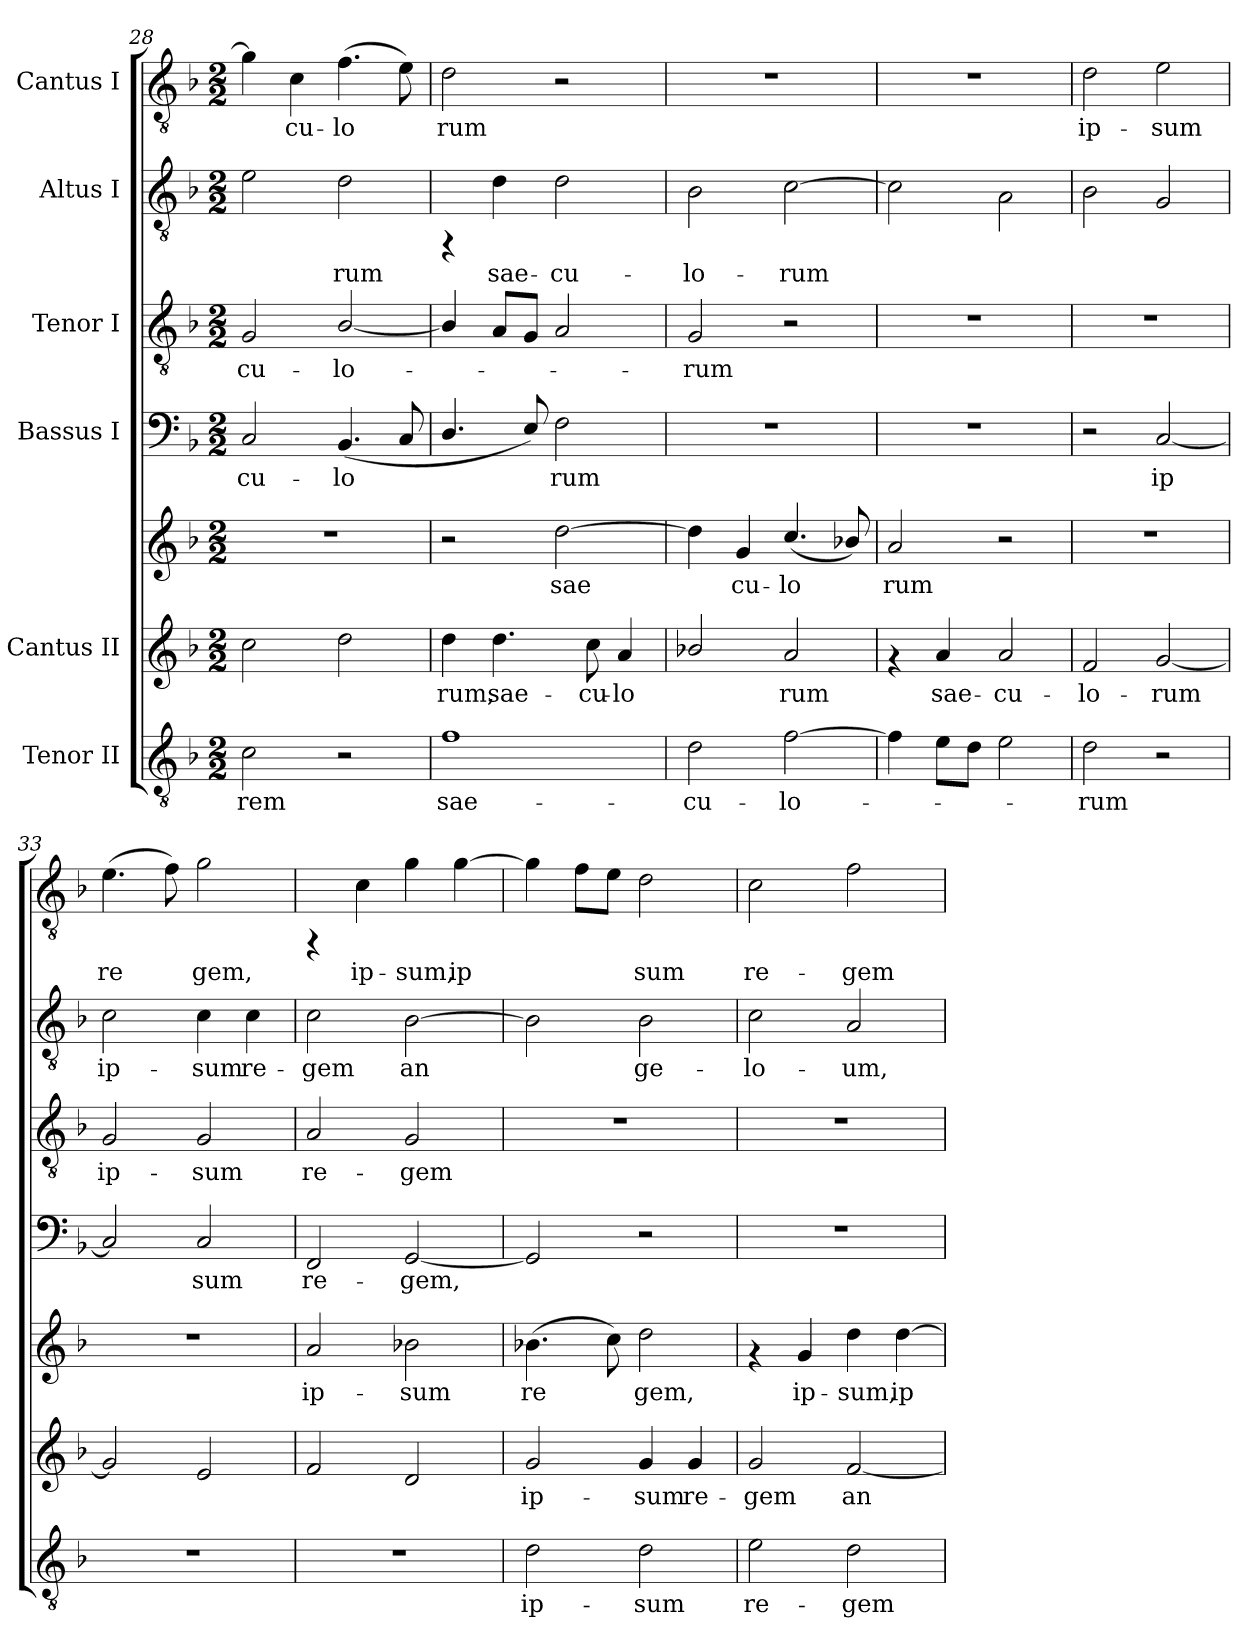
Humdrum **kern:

**kern	**text	**kern	**text	**kern	**text	**kern	**text	**kern	**text	**kern	**text	**kern	**text
*part6	*part6	*part5	*part5	*part5	*part5	*part4	*part4	*part3	*part3	*part2	*part2	*part1	*part1
*staff7	*staff7	*staff6	*staff6	*staff5	*staff5	*staff4	*staff4	*staff3	*staff3	*staff2	*staff2	*staff1	*staff1
*I"Tenor II	*	*I"Cantus II	*	*	*	*I"Bassus I	*	*I"Tenor I	*	*I"Altus I	*	*I"Cantus I	*
*clefGv2	*	*clefG2	*	*clefG2	*	*clefF4	*	*clefGv2	*	*clefGv2	*	*clefGv2	*
*k[b-]	*	*k[b-]	*	*k[b-]	*	*k[b-]	*	*k[b-]	*	*k[b-]	*	*k[b-]	*
*F:	*	*F:	*	*F:	*	*F:	*	*F:	*	*F:	*	*F:	*
*M2/2	*	*M2/2	*	*M2/2	*	*M2/2	*	*M2/2	*	*M2/2	*	*M2/2	*
=28	=28	=28	=28	=28	=28	=28	=28	=28	=28	=28	=28	=28	=28
!	!LO:LY:b:cj	!	!	!	!	!	!LO:LY:b:cj	!	!LO:LY:b:cj	!	!LO:LY:b:cj	!	!LO:LY:b:cj
2c\	-rem	2cc\	.	1r	.	2C/	-cu-	2G/	-cu-	2e\	-	4g\]	-
!	!	!	!	!	!	!	!	!	!	!	!	!	!LO:LY:b:cj
.	.	.	.	.	.	.	.	.	.	.	.	4c\	cu-
!	!	!	!	!	!	!	!LO:LY:b:cj	!	!LO:LY:b:cj	!	!LO:LY:b:cj	!	!LO:LY:b:cj
2r	.	2dd\	.	.	.	(<4.BB-/	-lo-	[<2B-/	-lo-	2d\	rum	(>4.f\	-lo-
!	!	!	!	!	!	!	!LO:LY:b:cj	!	!	!	!	!	!LO:LY:b:cj
.	.	.	.	.	.	8C/	--	.	.	.	.	8e\)	--
=29	=29	=29	=29	=29	=29	=29	=29	=29	=29	=29	=29	=29	=29
!	!LO:LY:b:cj	!	!LO:LY:b:cj	!	!	!	!LO:LY:b:cj	!	!	!	!	!	!LO:LY:b:cj
1f	sae-	4dd\	-rum,	2r	.	4.D/	-	4B-/]	.	4rFF	.	2d\	-rum
!	!	!	!LO:LY:b:cj	!	!	!	!	!	!	!	!LO:LY:b:cj	!	!
.	.	4.dd\	sae-	.	.	.	.	8A/L	.	4d\	sae-	.	.
!	!	!	!	!	!	!	!LO:LY:b:cj	!	!	!	!	!	!
.	.	.	.	.	.	8E/)	.	8G/J	.	.	.	.	.
!	!	!	!	!	!LO:LY:b:cj	!	!LO:LY:b:cj	!	!	!	!LO:LY:b:cj	!	!
.	.	.	.	[>2dd\	-sae-	2F\	rum	2A/	.	2d\	-cu-	2r	.
!	!	!	!LO:LY:b:cj	!	!	!	!	!	!	!	!	!	!
.	.	8cc\	-cu-	.	.	.	.	.	.	.	.	.	.
!	!	!	!LO:LY:b:cj	!	!	!	!	!	!	!	!	!	!
.	.	4a/	-lo-	.	.	.	.	.	.	.	.	.	.
=30	=30	=30	=30	=30	=30	=30	=30	=30	=30	=30	=30	=30	=30
!	!LO:LY:b:cj	!	!LO:LY:b:cj	!	!LO:LY:b:cj	!	!	!	!LO:LY:b:cj	!	!LO:LY:b:cj	!	!
2d\	-cu-	2b-X/	-	4dd\]	-	1r	.	2G/	-rum	2B-\	-lo-	1r	.
!	!	!	!	!	!LO:LY:b:cj	!	!	!	!	!	!	!	!
.	.	.	.	4g/	cu-	.	.	.	.	.	.	.	.
!	!LO:LY:b:cj	!	!LO:LY:b:cj	!	!LO:LY:b:cj	!	!	!	!	!	!LO:LY:b:cj	!	!
[>2f\	-lo-	2a/	rum	(<4.cc/	-lo-	.	.	2r	.	[>2c\	-rum	.	.
!	!	!	!	!	!LO:LY:b:cj	!	!	!	!	!	!	!	!
.	.	.	.	8b-X/)	--	.	.	.	.	.	.	.	.
=31	=31	=31	=31	=31	=31	=31	=31	=31	=31	=31	=31	=31	=31
!	!	!	!	!	!LO:LY:b:cj	!	!	!	!	!	!	!	!
4f\]	.	4rf	.	2a/	rum	1r	.	1r	.	2c\]	.	1r	.
!	!	!	!LO:LY:b:cj	!	!	!	!	!	!	!	!	!	!
8e\L	.	4a/	sae-	.	.	.	.	.	.	.	.	.	.
8d\J	.	.	.	.	.	.	.	.	.	.	.	.	.
!	!	!	!LO:LY:b:cj	!	!	!	!	!	!	!	!	!	!
2e\	.	2a/	-cu-	2r	.	.	.	.	.	2A\	.	.	.
!!LO:PB:g=z
=32	=32	=32	=32	=32	=32	=32	=32	=32	=32	=32	=32	=32	=32
!	!LO:LY:b:cj	!	!LO:LY:b:cj	!	!	!	!	!	!	!	!	!	!LO:LY:b:cj
2d\	-rum	2f/	-lo-	1r	.	2r	.	1r	.	2B-\	.	2d\	ip-
!	!	!	!LO:LY:b:cj	!	!	!	!LO:LY:b:cj	!	!	!	!	!	!LO:LY:b:cj
2r	.	[<2g/	-rum	.	.	[<2C/	ip-	.	.	2G/	.	2e\	-sum
=33	=33	=33	=33	=33	=33	=33	=33	=33	=33	=33	=33	=33	=33
!	!	!	!	!	!	!	!LO:LY:b:cj	!	!LO:LY:b:cj	!	!LO:LY:b:cj	!	!LO:LY:b:cj
1r	.	2g/]	.	1r	.	2C/]	-	2G/	ip-	2c\	ip-	(>4.e\	re-
!	!	!	!	!	!	!	!	!	!	!	!	!	!LO:LY:b:cj
.	.	.	.	.	.	.	.	.	.	.	.	8f\)	-
!	!	!	!	!	!	!	!LO:LY:b:cj	!	!LO:LY:b:cj	!	!LO:LY:b:cj	!	!LO:LY:b:cj
.	.	2e/	.	.	.	2C/	sum	2G/	-sum	4c\	-sum	2g\	gem,
!	!	!	!	!	!	!	!	!	!	!	!LO:LY:b:cj	!	!
.	.	.	.	.	.	.	.	.	.	4c\	re-	.	.
=34	=34	=34	=34	=34	=34	=34	=34	=34	=34	=34	=34	=34	=34
!	!	!	!	!	!LO:LY:b:cj	!	!LO:LY:b:cj	!	!LO:LY:b:cj	!	!LO:LY:b:cj	!	!
1r	.	2f/	.	2a/	ip-	2FF/	re-	2A/	re-	2c\	-gem	4rFF	.
!	!	!	!	!	!	!	!	!	!	!	!	!	!LO:LY:b:cj
.	.	.	.	.	.	.	.	.	.	.	.	4c\	ip-
!	!	!	!	!	!LO:LY:b:cj	!	!LO:LY:b:cj	!	!LO:LY:b:cj	!	!LO:LY:b:cj	!	!LO:LY:b:cj
.	.	2d/	.	2b-X\	-sum	[<2GG/	-gem,	2G/	-gem	[>2B-\	an-	4g\	-sum,
!	!	!	!	!	!	!	!	!	!	!	!	!	!LO:LY:b:cj
.	.	.	.	.	.	.	.	.	.	.	.	[>4g\	ip-
=35	=35	=35	=35	=35	=35	=35	=35	=35	=35	=35	=35	=35	=35
!	!LO:LY:b:cj	!	!LO:LY:b:cj	!	!LO:LY:b:cj	!	!	!	!	!	!LO:LY:b:cj	!	!LO:LY:b:cj
2d\	ip-	2g/	ip-	(>4.b-X\	re-	2GG/]	.	1r	.	2B-\]	-	4g\]	-
!	!	!	!	!	!	!	!	!	!	!	!	!	!LO:LY:b:cj
.	.	.	.	.	.	.	.	.	.	.	.	8f\L	.
!	!	!	!	!	!LO:LY:b:cj	!	!	!	!	!	!	!	!LO:LY:b:cj
.	.	.	.	8cc\)	-	.	.	.	.	.	.	8e\J	.
!	!LO:LY:b:cj	!	!LO:LY:b:cj	!	!LO:LY:b:cj	!	!	!	!	!	!LO:LY:b:cj	!	!LO:LY:b:cj
2d\	-sum	4g/	-sum	2dd\	gem,	2r	.	.	.	2B-\	ge-	2d\	sum
!	!	!	!LO:LY:b:cj	!	!	!	!	!	!	!	!	!	!
.	.	4g/	re-	.	.	.	.	.	.	.	.	.	.
=36	=36	=36	=36	=36	=36	=36	=36	=36	=36	=36	=36	=36	=36
!	!LO:LY:b:cj	!	!LO:LY:b:cj	!	!	!	!	!	!	!	!LO:LY:b:cj	!	!LO:LY:b:cj
2e\	re-	2g/	-gem	4rf	.	1r	.	1r	.	2c\	-lo-	2c\	re-
!	!	!	!	!	!LO:LY:b:cj	!	!	!	!	!	!	!	!
.	.	.	.	4g/	-ip-	.	.	.	.	.	.	.	.
!	!LO:LY:b:cj	!	!LO:LY:b:cj	!	!LO:LY:b:cj	!	!	!	!	!	!LO:LY:b:cj	!	!LO:LY:b:cj
2d\	-gem	[<2f/	an-	4dd\	-sum,	.	.	.	.	2A/	-um,	2f\	-gem
!	!	!	!	!	!LO:LY:b:cj	!	!	!	!	!	!	!	!
.	.	.	.	[>4dd\	ip-	.	.	.	.	.	.	.	.
=	=	=	=	=	=	=	=	=	=	=	=	=	=
*-	*-	*-	*-	*-	*-	*-	*-	*-	*-	*-	*-	*-	*-
